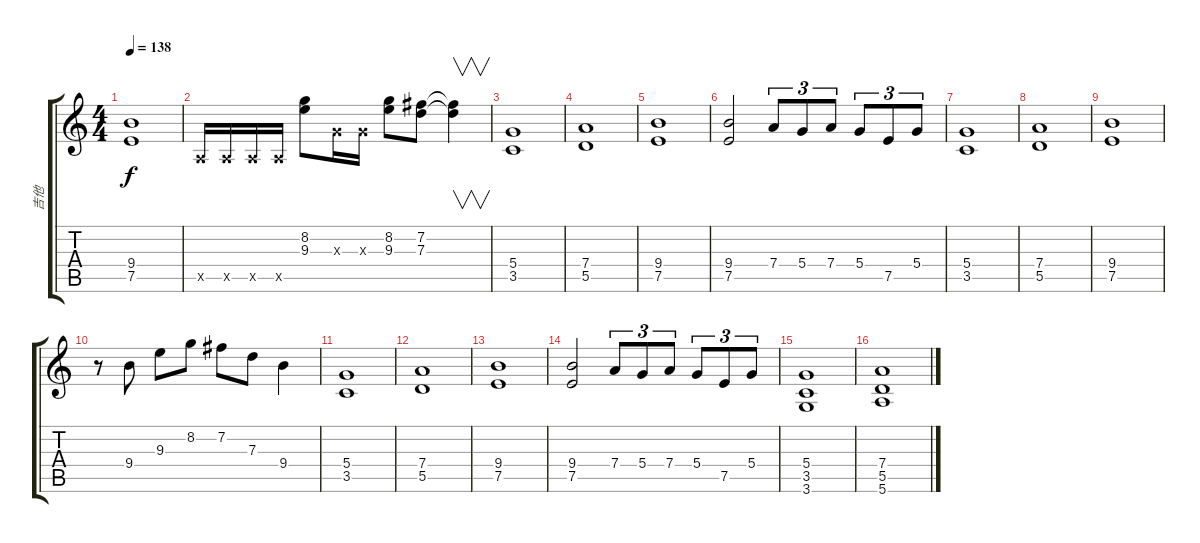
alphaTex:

\track ("吉他" "吉他") {instrument distortionguitar}
\staff {score tabs}
\tuning (E4 B3 G3 D3 A2 E2) {hide}
\ts (4 4)
\tempo 138
\clef g2
\ks c
(9.4 7.5).1{dy f} |
0.5{x}.16 0.5{x}.16 0.5{x}.16 0.5{x}.16 (8.2 9.3).8 0.3{x}.16 0.3{x}.16 (8.2 9.3).8 (7.2 7.3).8 (7.2{t} 7.3{t}).4{v} |
(5.4 3.5).1 |
(7.4 5.5).1 |
(9.4 7.5).1 |
(9.4 7.5).2 7.4.8{tu (3 2)} 5.4.8{tu (3 2)} 7.4.8{tu (3 2)} 5.4.8{tu (3 2)} 7.5.8{tu (3 2)} 5.4.8{tu (3 2)} |
(5.4 3.5).1 |
(7.4 5.5).1 |
(9.4 7.5).1 |
r.8 9.4.8 9.3.8 8.2.8 7.2.8 7.3.8 9.4.4 |
(5.4 3.5).1 |
(7.4 5.5).1 |
(9.4 7.5).1 |
(9.4 7.5).2 7.4.8{tu (3 2)} 5.4.8{tu (3 2)} 7.4.8{tu (3 2)} 5.4.8{tu (3 2)} 7.5.8{tu (3 2)} 5.4.8{tu (3 2)} |
(5.4 3.5 3.6).1 |
(7.4 5.5 5.6).1
